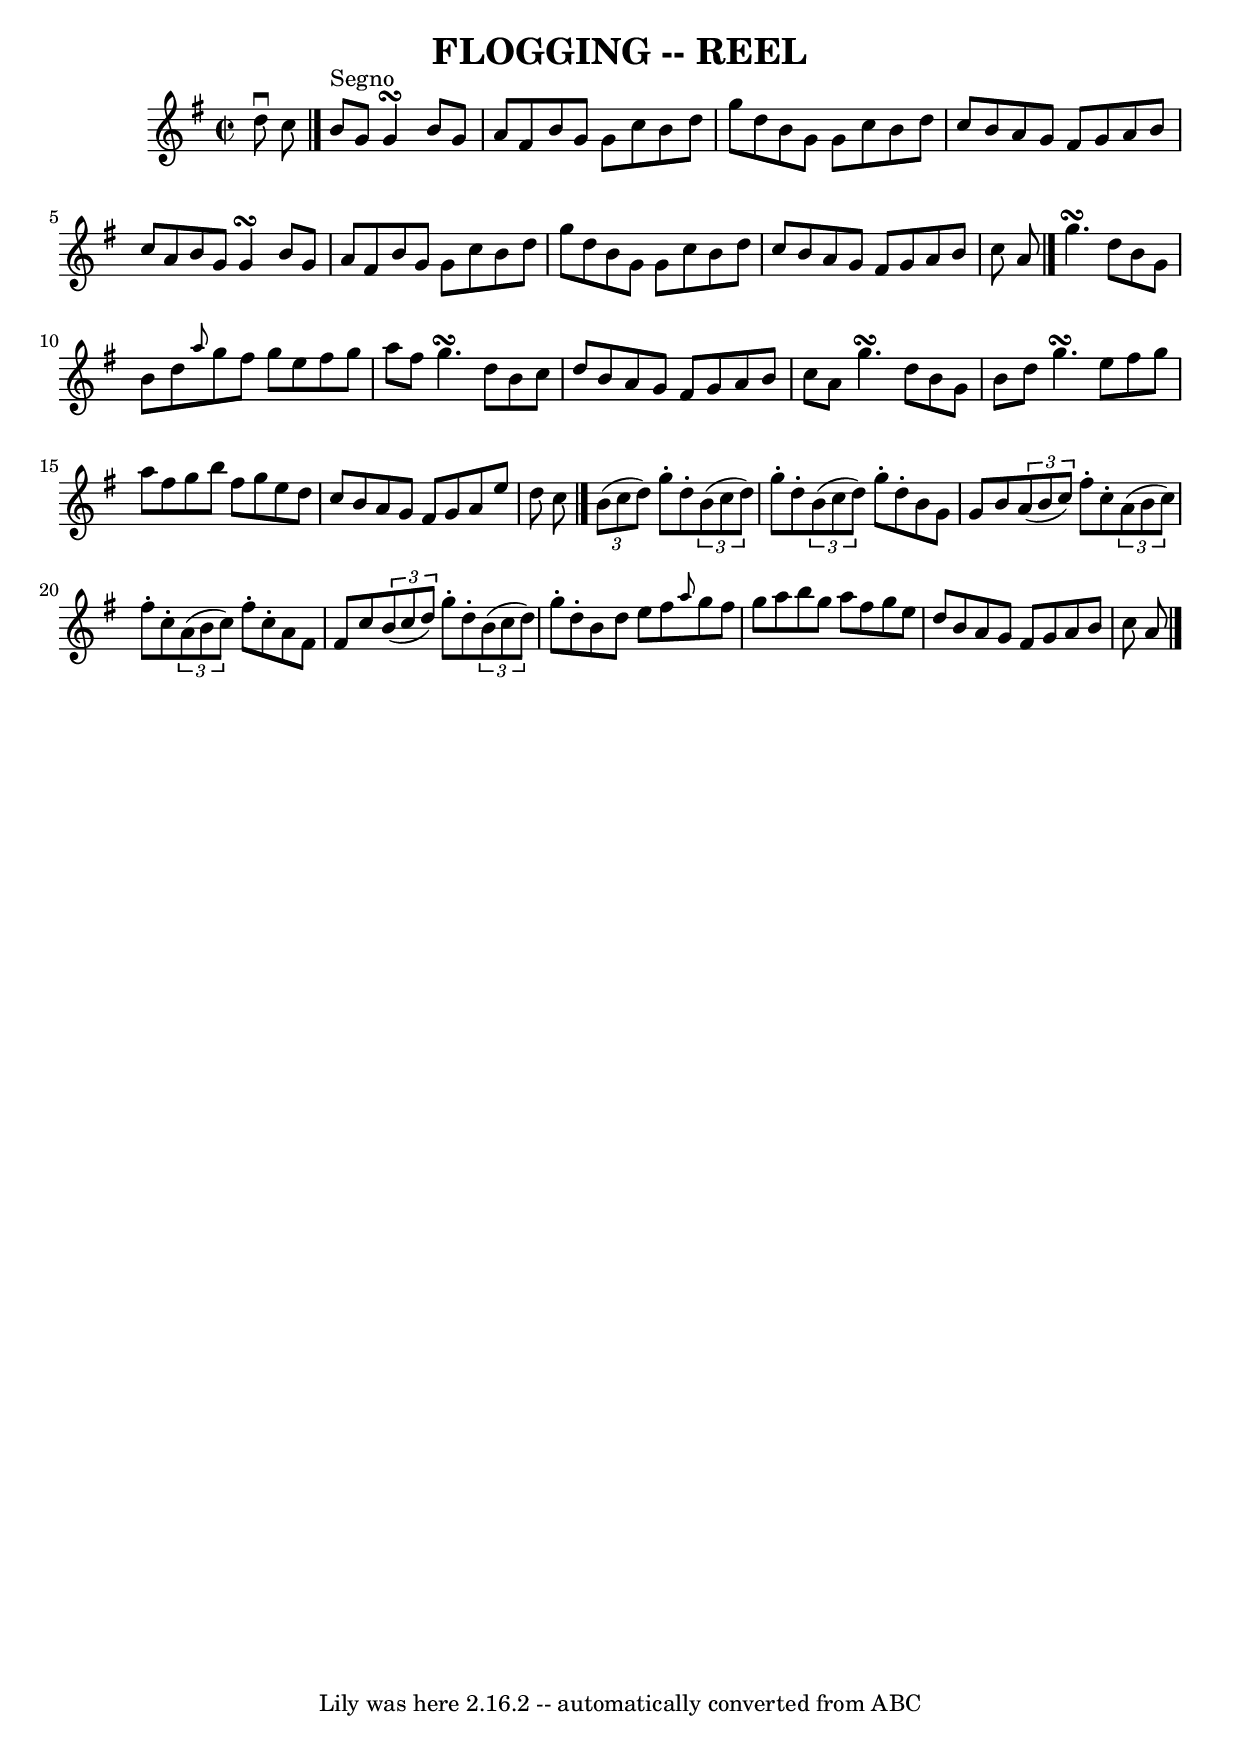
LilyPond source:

\version "2.16.2"
\include "Mammoth.ily"
\header {
  %% book = "Ryan's Mammoth Collection of Fiddle Tunes"
  crossRefNumber = "1"
  footnotes = ""
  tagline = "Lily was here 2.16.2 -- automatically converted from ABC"
  title = "FLOGGING -- REEL"

}
voicedefault =  {


  \override Staff.TimeSignature #'style = #'C
  \time 2/2 
  \key g \major
  d''8^\downbow c''8          \bar "|." b'8^"Segno" g'8 g'4\turn b'8 g'8 a'8 fis'8    |
  b'8    
  g'8 g'8 c''8 b'8 d''8 g''8 d''8    |
  b'8 g'8    
  g'8 c''8 b'8 d''8 c''8 b'8    |
  a'8 g'8 fis'8    
  g'8 a'8 b'8 c''8 a'8        |
  b'8 g'8 g'4\turn    
  b'8 g'8 a'8 fis'8    |
  b'8 g'8 g'8 c''8 b'8    
  d''8 g''8 d''8    |
  b'8 g'8 g'8 c''8 b'8 d''8    
  c''8 b'8    |
  a'8 g'8 fis'8 g'8 a'8 b'8 c''8    
  a'8    \bar "|." g''4.\turn d''8 b'8 g'8 b'8 d''8     |
  \grace { a''8  
	 } g''8 fis''8 g''8 e''8 fis''8 g''8 
  a''8 fis''8    |
  g''4.\turn d''8 b'8 c''8 d''8    
  b'8    |
  a'8 g'8 fis'8 g'8 a'8 b'8 c''8 a'8        |
  g''4.\turn d''8 b'8 g'8 b'8 d''8    |
  g''4. 
  \turn e''8 fis''8 g''8 a''8 fis''8    |
  g''8 b''8    
  fis''8 g''8 e''8 d''8 c''8 b'8    |
  a'8 g'8 fis'8 
  g'8 a'8 e''8 d''8 c''8    \bar "|."     \times 2/3 { b'8 (
						       c''8 d''8) 
						     } g''8-. d''8-.   \times 2/3 { b'8 (c''8 d''8  
										) 
										    } g''8-. d''8-.   |
  \times 2/3 { b'8 (c''8 d''8) 
	     } 
  g''8-. d''8-. b'8 g'8 g'8 b'8        |
  \times 2/3 {   
    a'8 (b'8 c''8) 
  } fis''8-. c''8-.   \times 2/3 { a'8 (b'8    
				     c''8) 
				   } fis''8-. c''8-.   |
  \times 2/3 { a'8 (b'8    
	       c''8) 
	     } fis''8-. c''8-. a'8 fis'8 fis'8 c''8         |
  \times 2/3 { b'8 (c''8 d''8) 
	     } g''8-. d''8-.   
  \times 2/3 { b'8 (c''8 d''8) 
	     } g''8-. d''8-.   |
  b'8  
  d''8 e''8 fis''8  \grace { a''8  
			   } g''8 fis''8 g''8 a''8   |
  b''8 g''8 a''8 fis''8 g''8 e''8 d''8 b'8   |
  a'8 g'8 fis'8 g'8 a'8 b'8 c''8 a'8      
  \bar "|."   

}

\score{
  <<

    \context Staff="default"
    {
      \voicedefault 
      
    }

  >>
  \layout {
    
  }
  \midi {
  }

}
